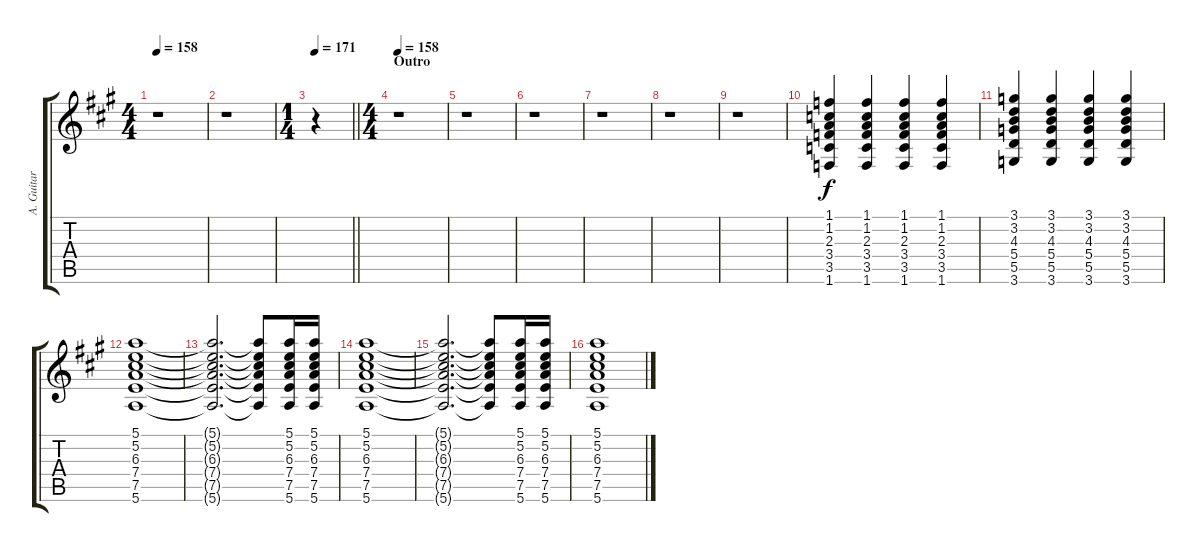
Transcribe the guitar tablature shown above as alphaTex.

\track ("A. Guitar" "A. Guitar") {instrument acousticguitarsteel}
\staff {score tabs}
\tuning (E4 B3 G3 D3 A2 E2) {hide}
\ts (4 4)
\tempo 158
\clef g2
\ks a
r.1{dy f} |
r.1 |
\ts (1 4)
\tempo 171
\barLineRight lightlight
r.4 |
\ts (4 4)
\section ("" "Outro")
\tempo 158
r.1 |
r.1 |
r.1 |
r.1 |
r.1 |
r.1 |
(1.1 1.2 2.3 3.4 3.5 1.6).4 (1.1 1.2 2.3 3.4 3.5 1.6).4 (1.1 1.2 2.3 3.4 3.5 1.6).4 (1.1 1.2 2.3 3.4 3.5 1.6).4 |
(3.1 3.2 4.3 5.4 5.5 3.6).4 (3.1 3.2 4.3 5.4 5.5 3.6).4 (3.1 3.2 4.3 5.4 5.5 3.6).4 (3.1 3.2 4.3 5.4 5.5 3.6).4 |
(5.1 5.2 6.3 7.4 7.5 5.6).1 |
(5.1{t} 5.2{t} 6.3{t} 7.4{t} 7.5{t} 5.6{t}).2{d} (5.1{t} 5.2{t} 6.3{t} 7.4{t} 7.5{t} 5.6{t}).8 (5.1 5.2 6.3 7.4 7.5 5.6).16 (5.1 5.2 6.3 7.4 7.5 5.6).16 |
(5.1 5.2 6.3 7.4 7.5 5.6).1 |
(5.1{t} 5.2{t} 6.3{t} 7.4{t} 7.5{t} 5.6{t}).2{d} (5.1{t} 5.2{t} 6.3{t} 7.4{t} 7.5{t} 5.6{t}).8 (5.1 5.2 6.3 7.4 7.5 5.6).16 (5.1 5.2 6.3 7.4 7.5 5.6).16 |
(5.1 5.2 6.3 7.4 7.5 5.6).1
